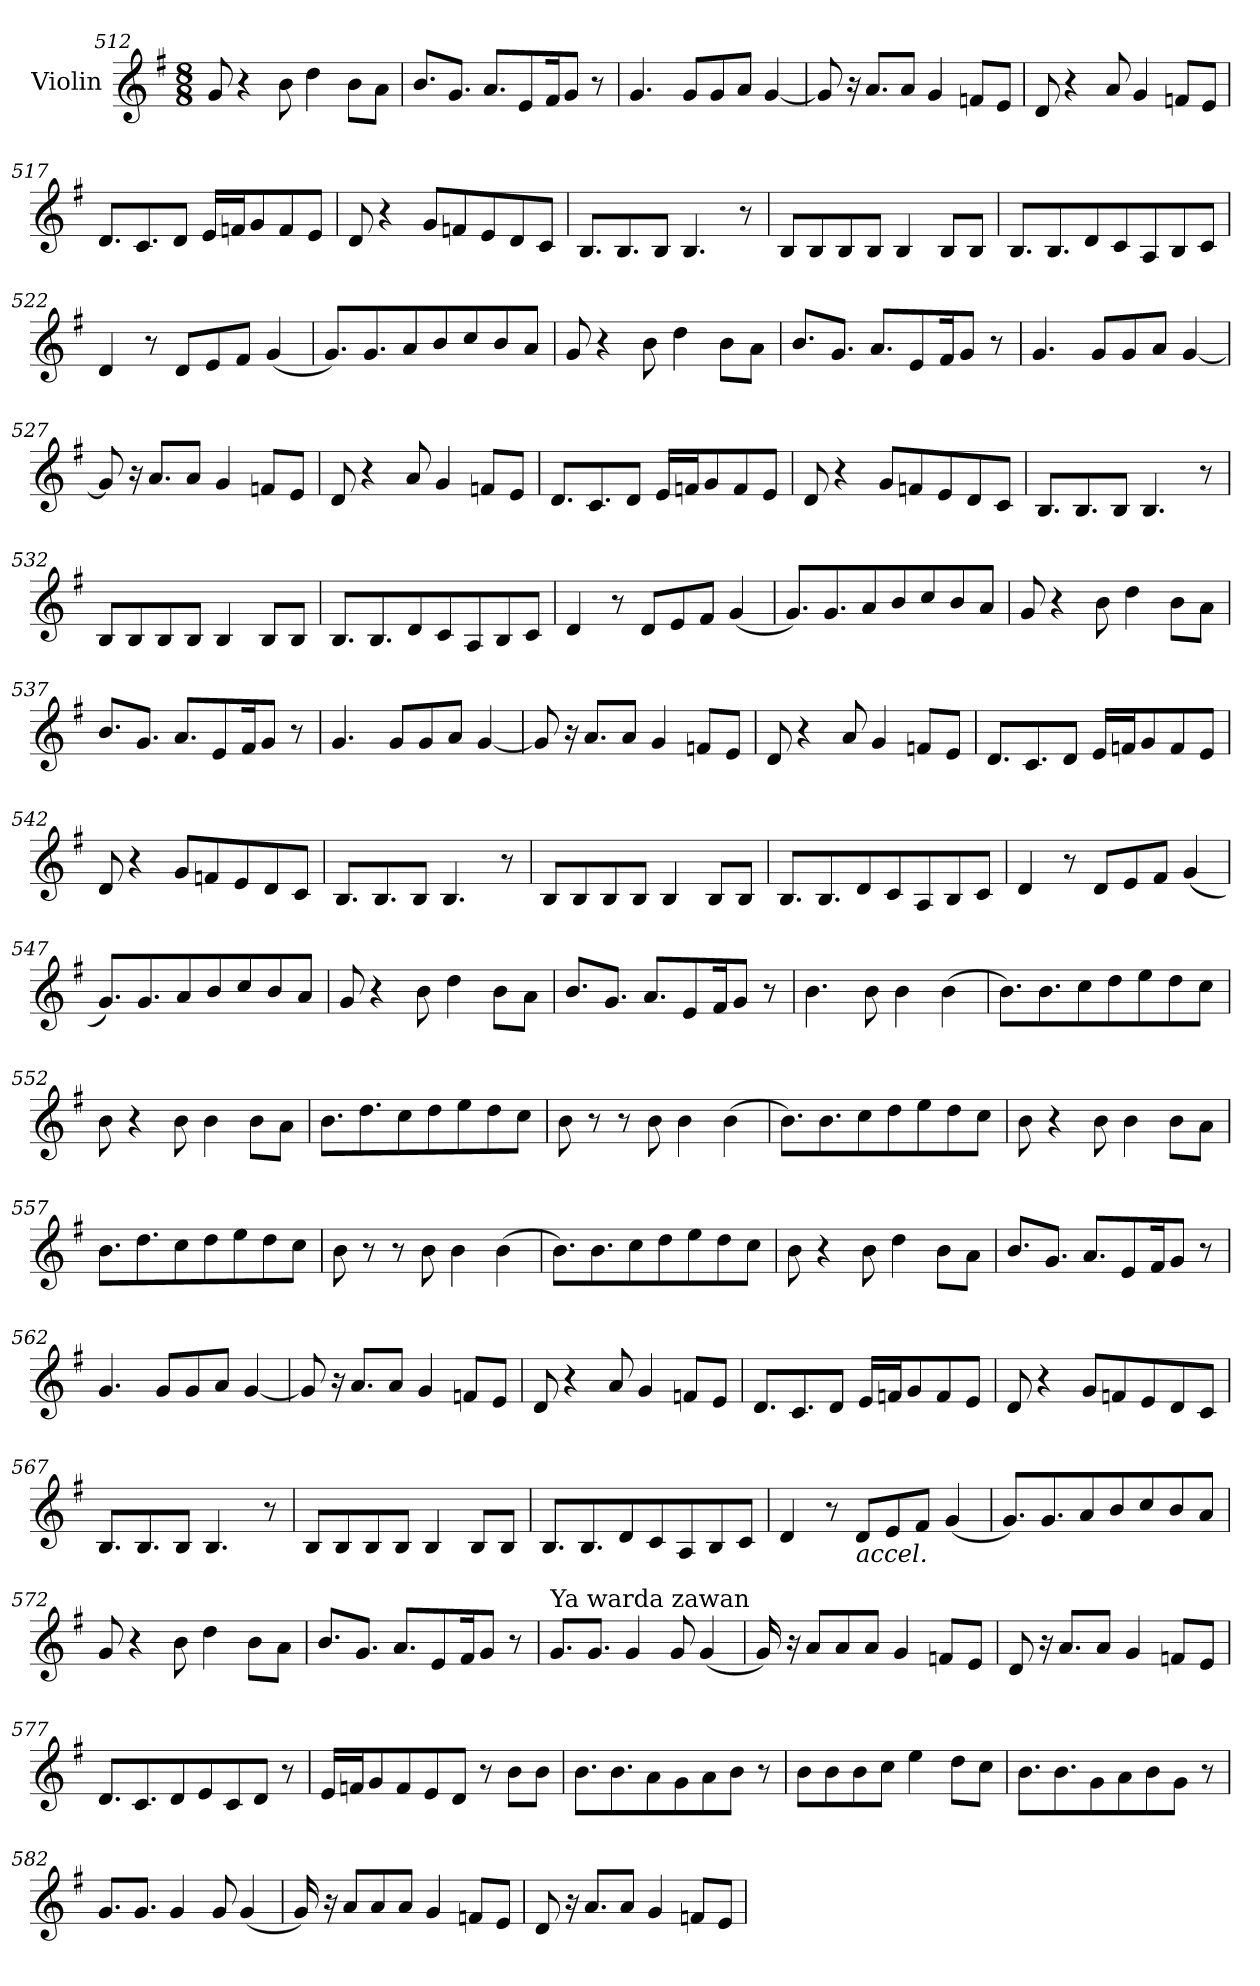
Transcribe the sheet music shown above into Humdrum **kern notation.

**kern
*part1
*staff1
*I"Violin
*clefG2
*k[f#]
*G:
*M8/8
=512
8g/
4r
8b\
4dd\
8b\L
8a\J
=513
8.b/L
8.g/J
8.a/L
8ei/
16f#i/K
8gi/J
8r
=514
4.g/
8g/L
8g/
8a/J
[4g/
!!LO:LB:g=z
=515
8g/]
16r
8.a/L
8a/J
4g/
8fn/L
8e/J
=516
8d/
4r
8a/
4g/
8fn/L
8e/J
=517
8.d/L
8.c/
8d/J
16e/LL
16fn/J
8g/
8f/
8e/J
!!LO:LB:g=z
=518
8d/
4r
8g/L
8fnj/
8ej/
8dj/
8cZ/J
!!LO:PB:g=z
=519
8.B/L
8.B/
8B/J
4.B/
8r
=520
8B/L
8B/
8B/
8B/J
4B/
8B/L
8B/J
=521
8.B/L
8.B/
8d/
8c/
8A/
8B/
8c/J
!!LO:LB:g=z
=522
4d/
8r
8d/L
8ei/
8f#i/J
(<4gi/
!!LO:LB:g=z
=523
8.g/L)
8.g/
8a/
8b/
8cc/
8b/
8a/J
=524
8g/
4r
8b\
4dd\
8b\L
8a\J
=525
8.b/L
8.g/J
8.a/L
8ei/
16f#i/K
8gi/J
8r
=526
4.g/
8g/L
8g/
8a/J
[4g/
!!LO:LB:g=z
=527
8g/]
16r
8.a/L
8a/J
4g/
8fn/L
8e/J
=528
8d/
4r
8a/
4g/
8fn/L
8e/J
=529
8.d/L
8.c/
8d/J
16e/LL
16fn/J
8g/
8f/
8e/J
!!LO:LB:g=z
=530
8d/
4r
8g/L
8fnj/
8ej/
8dj/
8cZ/J
!!LO:PB:g=z
=531
8.B/L
8.B/
8B/J
4.B/
8r
=532
8B/L
8B/
8B/
8B/J
4B/
8B/L
8B/J
=533
8.B/L
8.B/
8d/
8c/
8A/
8B/
8c/J
!!LO:LB:g=z
=534
4d/
8r
8d/L
8ei/
8f#i/J
(<4gi/
!!LO:LB:g=z
=535
8.g/L)
8.g/
8a/
8b/
8cc/
8b/
8a/J
=536
8g/
4r
8b\
4dd\
8b\L
8a\J
=537
8.b/L
8.g/J
8.a/L
8ei/
16f#i/K
8gi/J
8r
=538
4.g/
8g/L
8g/
8a/J
[4g/
!!LO:LB:g=z
=539
8g/]
16r
8.a/L
8a/J
4g/
8fn/L
8e/J
=540
8d/
4r
8a/
4g/
8fn/L
8e/J
=541
8.d/L
8.c/
8d/J
16e/LL
16fn/J
8g/
8f/
8e/J
!!LO:LB:g=z
=542
8d/
4r
8g/L
8fnj/
8ej/
8dj/
8cZ/J
!!LO:LB:g=z
=543
8.B/L
8.B/
8B/J
4.B/
8r
=544
8B/L
8B/
8B/
8B/J
4B/
8B/L
8B/J
=545
8.B/L
8.B/
8d/
8c/
8A/
8B/
8c/J
!!LO:LB:g=z
=546
4d/
8r
8d/L
8ei/
8f#i/J
(<4gi/
!!LO:LB:g=z
=547
8.g/L)
8.g/
8a/
8b/
8cc/
8b/
8a/J
=548
8g/
4r
8b\
4dd\
8b\L
8a\J
=549
8.b/L
8.g/J
8.a/L
8ei/
16f#i/K
8gi/J
8r
=550
4.b\
8b\
4b\
(>4b\
=551
8.b\L)
8.b\
8cc\
8dd\
8eeZ\
8ddZ\
8ccZ\J
!!LO:PB:g=z
=552
8b\
4r
8b\
4b\
8b\L
8a\J
=553
8.b\L
8.dd\
8cc\
8dd\
8eeZ\
8ddZ\
8ccZ\J
=554
8b\
8r
8r
8b\
4b\
(>4b\
=555
8.b\L)
8.b\
8cc\
8dd\
8eeZ\
8ddZ\
8ccZ\J
=556
8b\
4r
8b\
4b\
8b\L
8a\J
!!LO:LB:g=z
=557
8.b\L
8.dd\
8cc\
8dd\
8eeZ\
8ddZ\
8ccZ\J
=558
8b\
8r
8r
8b\
4b\
(>4b\
=559
8.b\L)
8.b\
8cc\
8dd\
8eeZ\
8ddZ\
8ccZ\J
=560
8b\
4r
8b\
4dd\
8b\L
8a\J
=561
8.b/L
8.g/J
8.a/L
8ei/
16f#i/K
8gi/J
8r
!!LO:LB:g=z
=562
4.g/
8g/L
8g/
8a/J
[4g/
=563
8g/]
16r
8.a/L
8a/J
4g/
8fn/L
8e/J
=564
8d/
4r
8a/
4g/
8fn/L
8e/J
=565
8.d/L
8.c/
8d/J
16e/LL
16fn/J
8g/
8f/
8e/J
!!LO:PB:g=z
=566
8d/
4r
8g/L
8fnj/
8ej/
8dj/
8cZ/J
=567
8.B/L
8.B/
8B/J
4.B/
8r
=568
8B/L
8B/
8B/
8B/J
4B/
8B/L
8B/J
!!LO:LB:g=z
=569
8.B/L
8.B/
8d/
8c/
8A/
8B/
8c/J
!!LO:LB:g=z
=570
4d/
8r
!LO:TX:b:i:t=accel.
8d/L
8ei/
8f#i/J
(<4gi/
=571
8.g/L)
8.g/
8a/
8b/
8cc/
8b/
8a/J
=572
8g/
4r
8b\
4dd\
8b\L
8a\J
=573
8.b/L
8.g/J
8.a/L
8ei/
16f#i/K
8gi/J
8r
=574
*MM120
!LO:TX:a:t=Ya warda zawan
8.g/L
8.g/J
4g/
8g/
(<4g/
!!LO:LB:g=z
=575
16g/)
16r
8a/L
8a/
8a/J
4g/
8fn/L
8e/J
=576
8d/
16r
8.a/L
8a/J
4g/
8fn/L
8e/J
=577
8.d/L
8.c/
8d/
8e/
8c/
8d/J
8r
!!LO:LB:g=z
=578
16e/LL
16fn/J
8g/
8fj/
8ej/
8dj/J
8r
8b\L
8b\J
!!LO:LB:g=z
=579
8.b\L
8.bV\
8aV\
8gV\
8a\
8b\J
8r
=580
8b\L
8b\
8b\
8cc\J
4eeZ\
8ddZ\L
8ccZ\J
=581
8.b\L
8.b\
8g\
8a\
8b\
8g\J
8r
=582
8.g/L
8.g/J
4g/
8g/
(<4g/
!!LO:LB:g=z
=583
16g/)
16r
8a/L
8a/
8a/J
4g/
8fn/L
8e/J
=584
8d/
16r
8.a/L
8a/J
4g/
8fn/L
8e/J
=
*-
